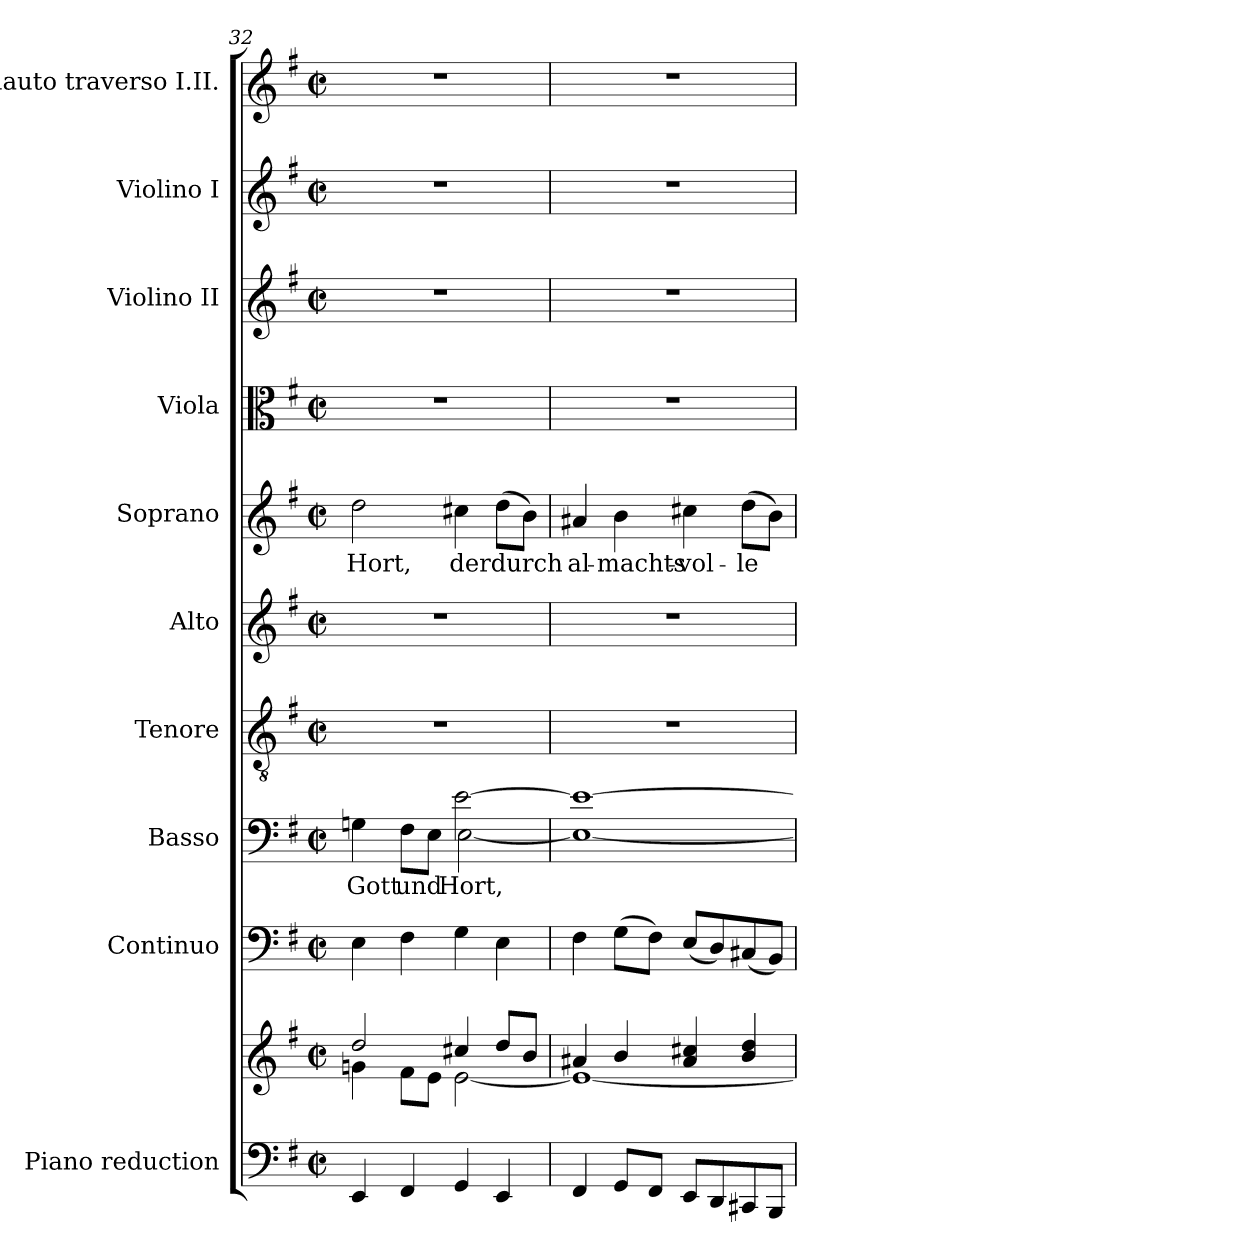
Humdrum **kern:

**kern	**kern	**kern	**kern	**text	**kern	**kern	**kern	**text	**kern	**kern	**kern	**kern
*part10	*part10	*part9	*part8	*part8	*part7	*part6	*part5	*part5	*part4	*part3	*part2	*part1
*staff11	*staff10	*staff9	*staff8	*staff8	*staff7	*staff6	*staff5	*staff5	*staff4	*staff3	*staff2	*staff1
*I"Piano reduction	*	*I"Continuo	*I"Basso	*	*I"Tenore	*I"Alto	*I"Soprano	*	*I"Viola	*I"Violino II	*I"Violino I	*I"Flauto traverso I.II.
*I'Pno	*	*	*	*	*	*	*	*	*I'Vla	*I'Vln	*I'Vln	*I'Fl
*clefF4	*clefG2	*clefF4	*clefF4	*	*clefGv2	*clefG2	*clefG2	*	*clefC3	*clefG2	*clefG2	*clefG2
*k[f#]	*k[f#]	*k[f#]	*k[f#]	*	*k[f#]	*k[f#]	*k[f#]	*	*k[f#]	*k[f#]	*k[f#]	*k[f#]
*M2/2	*M2/2	*M2/2	*M2/2	*	*M2/2	*M2/2	*M2/2	*	*M2/2	*M2/2	*M2/2	*M2/2
*met(c|)	*met(c|)	*met(c|)	*met(c|)	*	*met(c|)	*met(c|)	*met(c|)	*	*met(c|)	*met(c|)	*met(c|)	*met(c|)
=32	=32	=32	=32	=32	=32	=32	=32	=32	=32	=32	=32	=32
*	*^	*	*	*	*	*	*	*	*	*	*	*
!	!	!	!	!	!LO:LY:b	!	!	!	!LO:LY:b	!	!	!	!
*	*	*	*	*^	*	*	*	*	*	*	*	*	*
4EE/	2dd/	4gn\	4E\	4Gn\	2ryy	Gott	1r	1r	2dd\	Hort,	1r	1r	1r	1r
!	!	!	!	!	!	!LO:LY:b	!	!	!	!	!	!	!	!
4FF#/	.	8f#\L	4F#\	8F#\L	.	und	.	.	.	.	.	.	.	.
.	.	8e\J	.	8E\J	.	.	.	.	.	.	.	.	.	.
!	!	!	!	!	!	!LO:LY:b	!	!	!	!LO:LY:b	!	!	!	!
4GG/	4cc#X/	[2e\	4G\	[>2e\	[2E!\	Hort,	.	.	4cc#X\	der	.	.	.	.
!	!	!	!	!	!	!	!	!	!	!LO:LY:b	!	!	!	!
4EE/	8dd/L	.	4E\	.	.	.	.	.	(8dd\L	durch	.	.	.	.
.	8b/J	.	.	.	.	.	.	.	8b\J)	.	.	.	.	.
=33	=33	=33	=33	=33	=33	=33	=33	=33	=33	=33	=33	=33	=33	=33
!	!	!	!	!	!	!	!	!	!	!LO:LY:b	!	!	!	!
4FF#/	4a#X/	1e_	4F#\	1e_	1E!_	.	1r	1r	4a#X/	al-	1r	1r	1r	1r
!	!	!	!	!	!	!	!	!	!	!LO:LY:b	!	!	!	!
8GG/L	4b/	.	(8G\L	.	.	.	.	.	4b\	-machts-	.	.	.	.
8FF#/J	.	.	8F#\J)	.	.	.	.	.	.	.	.	.	.	.
!	!	!	!	!	!	!	!	!	!	!LO:LY:b	!	!	!	!
8EE/L	4a#/ 4cc#X/	.	(8E/L	.	.	.	.	.	4cc#X\	-vol-	.	.	.	.
8DD/	.	.	8D/)	.	.	.	.	.	.	.	.	.	.	.
!	!	!	!	!	!	!	!	!	!	!LO:LY:b	!	!	!	!
8CC#X/	4b/ 4dd/	.	(8C#X/	.	.	.	.	.	(8dd\L	-le	.	.	.	.
8BBB/J	.	.	8BB/J)	.	.	.	.	.	8b\J)	.	.	.	.	.
*	*v	*v	*	*v	*v	*	*	*	*	*	*	*	*	*
=	=	=	=	=	=	=	=	=	=	=	=	=
*-	*-	*-	*-	*-	*-	*-	*-	*-	*-	*-	*-	*-
